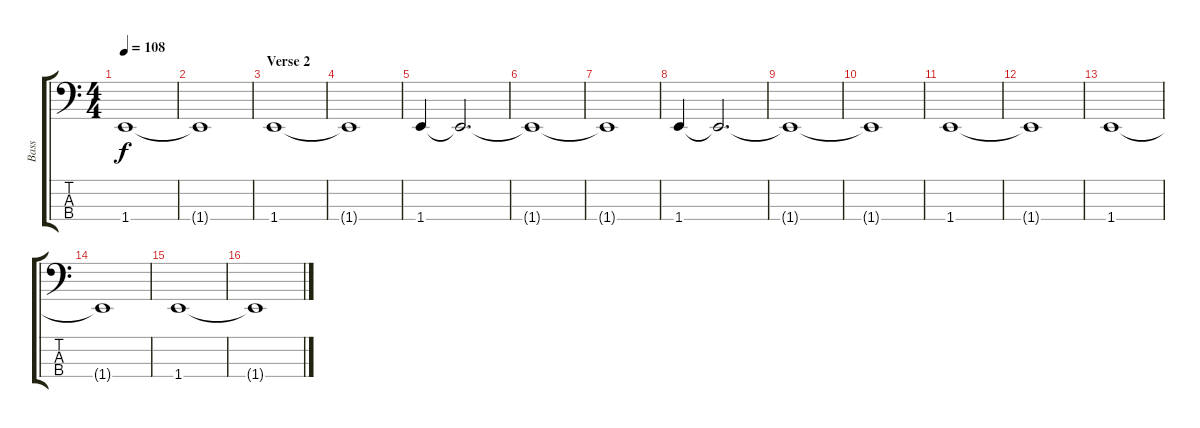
\track ("Bass" "Bass") {instrument electricbassfinger}
\staff {score tabs}
\tuning (G2 D2 A1 Eb1) {hide}
\ts (4 4)
\tempo 108
\clef f4
\ks c
1.4.1{dy f} |
1.4{t}.1 |
\section ("" "Verse 2")
1.4.1{volume 11 instrument electricbassfinger} |
1.4{t}.1 |
1.4.4{volume 1 instrument electricbassfinger} 1.4{t}.2{d volume 16} |
1.4{t}.1 |
1.4{t}.1 |
1.4.4{volume 1 instrument electricbassfinger} 1.4{t}.2{d volume 16} |
1.4{t}.1 |
1.4{t}.1 |
1.4.1{volume 11 balance 8 instrument electricbassfinger} |
1.4{t}.1 |
1.4.1 |
1.4{t}.1 |
1.4.1 |
1.4{t}.1
